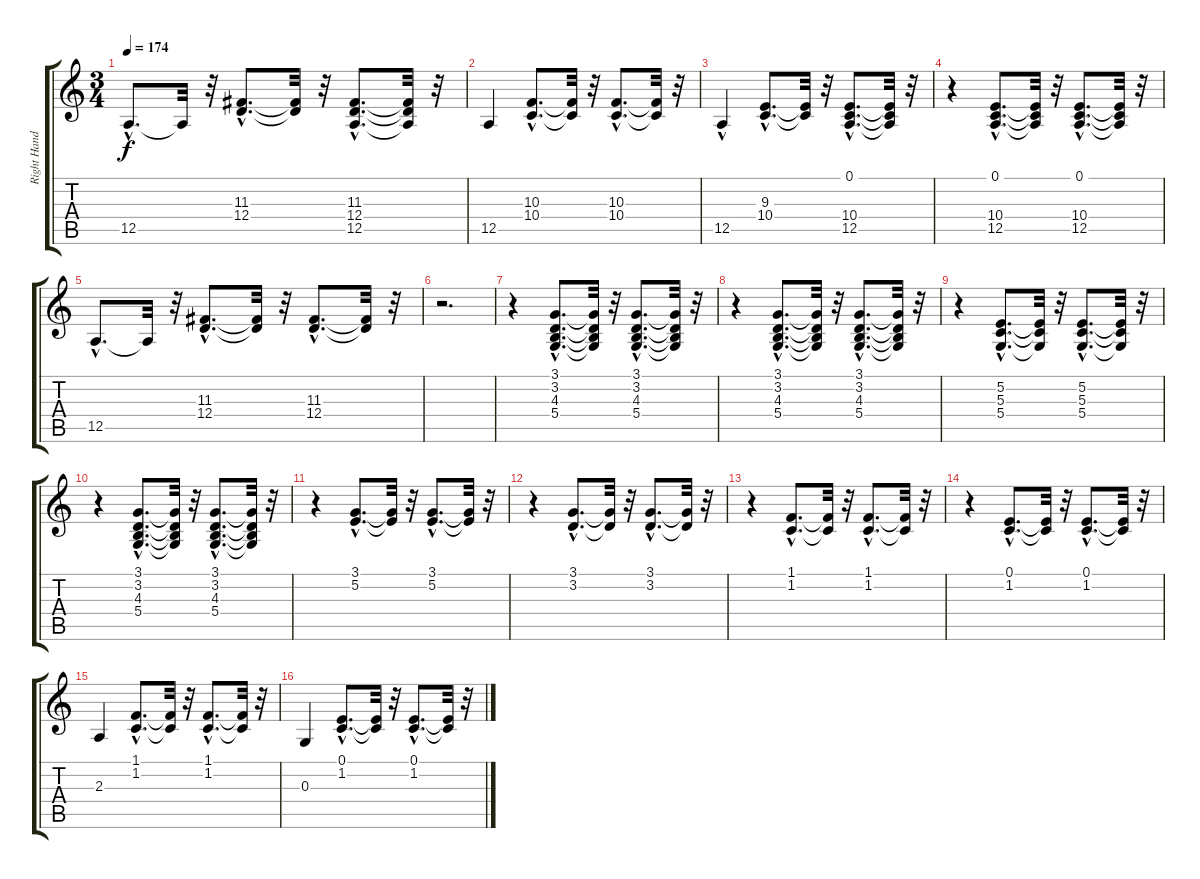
\track ("Right Hand" "Right Hand") {instrument brightacousticpiano}
\staff {score tabs}
\tuning (E4 B3 G3 D3 A2 E2) {hide}
\ts (3 4)
\tempo 174
\clef g2
\ks c
12.5{hac}.8{d dy f} 12.5{t}.32 r.32 (11.3{hac} 12.4{hac}).8{d} (11.3{t} 12.4{t}).32 r.32 (11.3{hac} 12.4{hac} 12.5{hac}).8{d} (11.3{t} 12.4{t} 12.5{t}).32 r.32 |
12.5.4 (10.3{hac} 10.4{hac}).8{d} (10.3{t} 10.4{t}).32 r.32 (10.3{hac} 10.4{hac}).8{d} (10.3{t} 10.4{t}).32 r.32 |
12.5{hac}.4 (9.3{hac} 10.4{hac}).8{d} (9.3{t} 10.4{t}).32 r.32 (0.1{hac} 10.4{hac} 12.5{hac}).8{d} (0.1{t} 10.4{t} 12.5{t}).32 r.32 |
r.4 (0.1{hac} 10.4{hac} 12.5{hac}).8{d} (0.1{t} 10.4{t} 12.5{t}).32 r.32 (0.1{hac} 10.4{hac} 12.5{hac}).8{d} (0.1{t} 10.4{t} 12.5{t}).32 r.32 |
12.5{hac}.8{d} 12.5{t}.32 r.32 (11.3{hac} 12.4{hac}).8{d} (11.3{t} 12.4{t}).32 r.32 (11.3{hac} 12.4{hac}).8{d} (11.3{t} 12.4{t}).32 r.32 |
r.2{d} |
r.4 (3.1{hac} 3.2{hac} 4.3{hac} 5.4{hac}).8{d} (3.1{t} 3.2{t} 4.3{t} 5.4{t}).32 r.32 (3.1{hac} 3.2{hac} 4.3{hac} 5.4{hac}).8{d} (3.1{t} 3.2{t} 4.3{t} 5.4{t}).32 r.32 |
r.4 (3.1{hac} 3.2{hac} 4.3{hac} 5.4{hac}).8{d} (3.1{t} 3.2{t} 4.3{t} 5.4{t}).32 r.32 (3.1{hac} 3.2{hac} 4.3{hac} 5.4{hac}).8{d} (3.1{t} 3.2{t} 4.3{t} 5.4{t}).32 r.32 |
r.4 (5.2{hac} 5.3{hac} 5.4{hac}).8{d} (5.2{t} 5.3{t} 5.4{t}).32 r.32 (5.2{hac} 5.3{hac} 5.4{hac}).8{d} (5.2{t} 5.3{t} 5.4{t}).32 r.32 |
r.4 (3.1{hac} 3.2{hac} 4.3{hac} 5.4{hac}).8{d} (3.1{t} 3.2{t} 4.3{t} 5.4{t}).32 r.32 (3.1{hac} 3.2{hac} 4.3{hac} 5.4{hac}).8{d} (3.1{t} 3.2{t} 4.3{t} 5.4{t}).32 r.32 |
r.4 (3.1{hac} 5.2{hac}).8{d} (3.1{t} 5.2{t}).32 r.32 (3.1{hac} 5.2{hac}).8{d} (3.1{t} 5.2{t}).32 r.32 |
r.4 (3.1{hac} 3.2{hac}).8{d} (3.1{t} 3.2{t}).32 r.32 (3.1{hac} 3.2{hac}).8{d} (3.1{t} 3.2{t}).32 r.32 |
r.4 (1.1{hac} 1.2{hac}).8{d} (1.1{t} 1.2{t}).32 r.32 (1.1{hac} 1.2{hac}).8{d} (1.1{t} 1.2{t}).32 r.32 |
r.4 (0.1{hac} 1.2{hac}).8{d} (0.1{t} 1.2{t}).32 r.32 (0.1{hac} 1.2{hac}).8{d} (0.1{t} 1.2{t}).32 r.32 |
2.3.4 (1.1{hac} 1.2{hac}).8{d} (1.1{t} 1.2{t}).32 r.32 (1.1{hac} 1.2{hac}).8{d} (1.1{t} 1.2{t}).32 r.32 |
0.3.4 (0.1{hac} 1.2{hac}).8{d} (0.1{t} 1.2{t}).32 r.32 (0.1{hac} 1.2{hac}).8{d} (0.1{t} 1.2{t}).32 r.32
